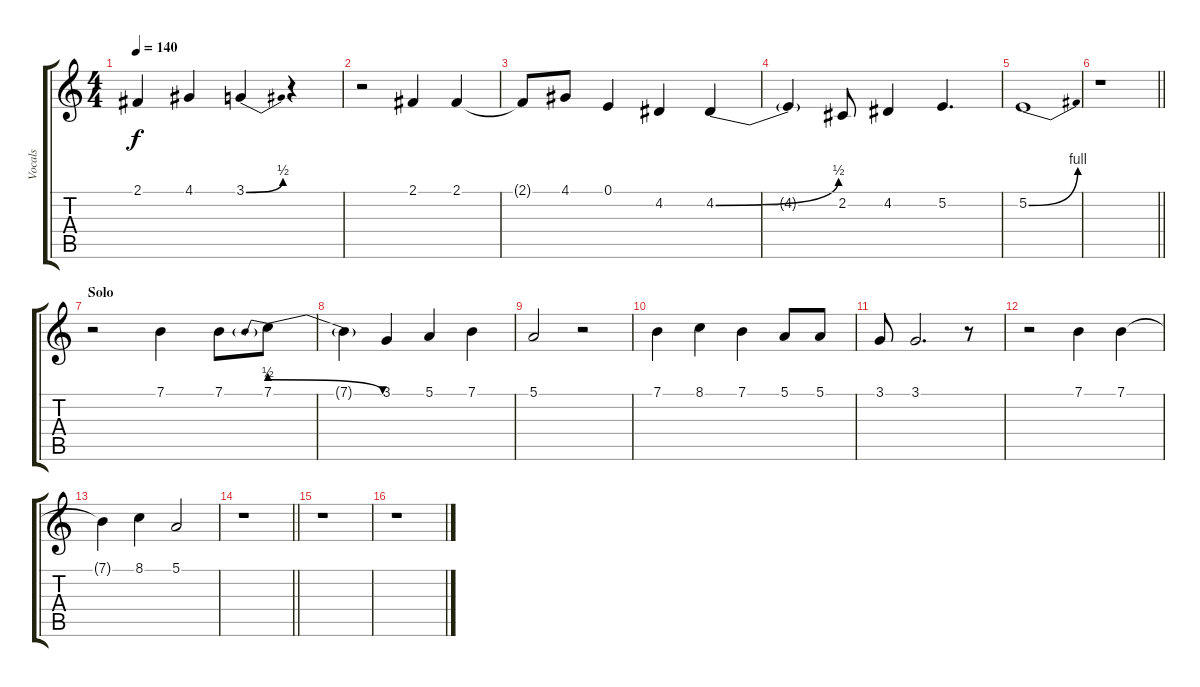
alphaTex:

\track ("Vocals" "Vocals") {instrument cello}
\staff {score tabs}
\tuning (E4 B3 G3 D3 A2 E2) {hide}
\ts (4 4)
\tempo 140
\clef g2
\ks c
2.1{t}.4{dy f} 4.1.4 3.1{be (bend 0 0 60 2)}.4 r.4 |
r.2 2.1.4 2.1.4 |
2.1{t}.8 4.1.8 0.1.4 4.2.4 4.2{be (bend 0 0 60 2)}.4 |
4.2{t}.4 2.2.8 4.2.4 5.2.4{d} |
5.2{be (bend 0 0 60 4)}.1 |
\barLineRight lightlight
r.1 |
\section ("" "Solo")
r.2 7.1.4 7.1.8 7.1{be (prebendrelease 0 2 60 0)}.8 |
7.1{t}.4 3.1.4 5.1.4 7.1.4 |
5.1.2 r.2 |
7.1.4 8.1.4 7.1.4 5.1.8 5.1.8 |
3.1.8 3.1.2{d} r.8 |
r.2 7.1.4 7.1.4 |
7.1{t}.4 8.1.4 5.1.2 |
\barLineRight lightlight
r.1 |
r.1 |
r.1
